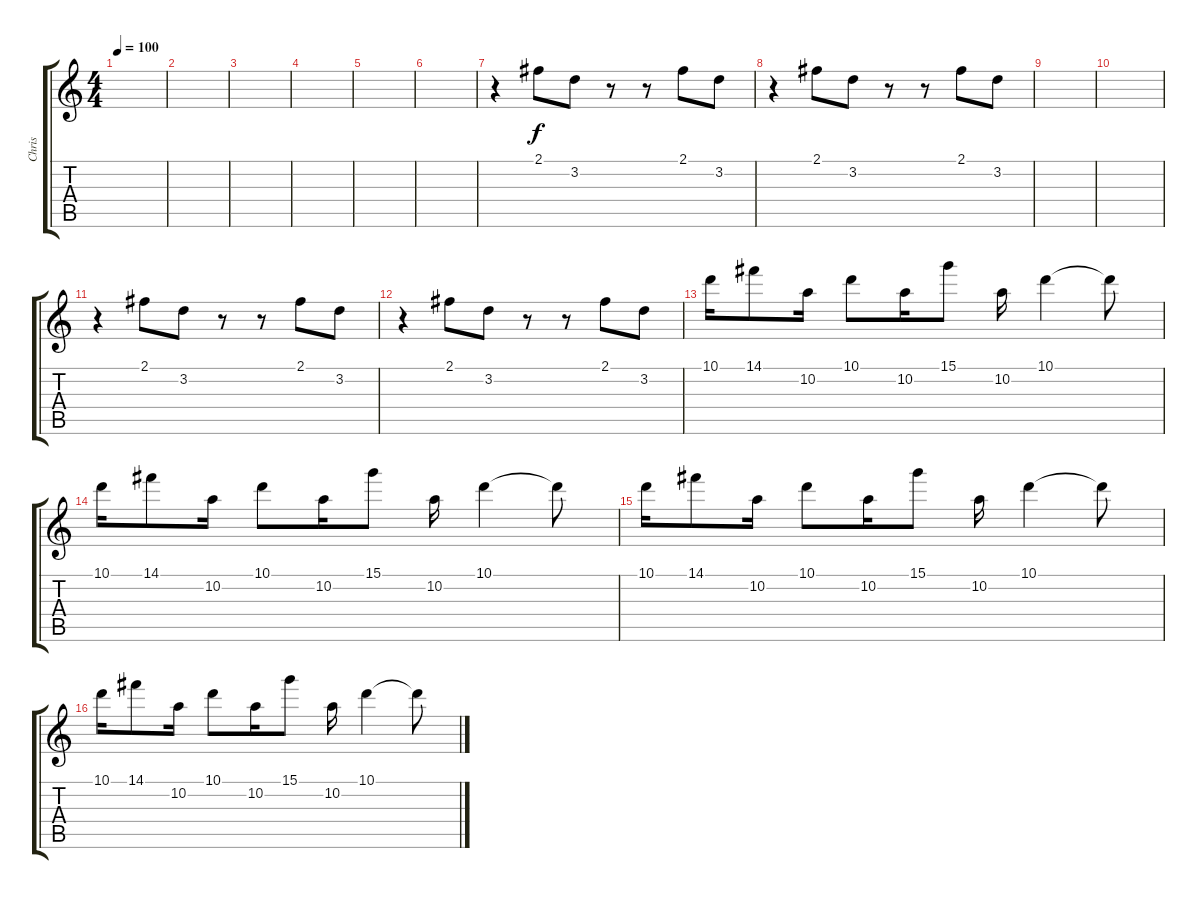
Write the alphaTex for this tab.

\track ("Chris" "Chris") {instrument distortionguitar}
\staff {score tabs}
\tuning (E4 B3 G3 D3 A2 E2) {hide}
\ts (4 4)
\tempo 100
\clef g2
\ks c
|
|
|
|
|
|
r.4 2.1.8 3.2.8 r.8 r.8 2.1.8 3.2.8 |
r.4 2.1.8 3.2.8 r.8 r.8 2.1.8 3.2.8 |
|
|
r.4 2.1.8 3.2.8 r.8 r.8 2.1.8 3.2.8 |
r.4 2.1.8 3.2.8 r.8 r.8 2.1.8 3.2.8 |
10.1.16 14.1.8 10.2.16 10.1.8 10.2.16 15.1.8 10.2.16 10.1.4 10.1{t}.8 |
10.1.16 14.1.8 10.2.16 10.1.8 10.2.16 15.1.8 10.2.16 10.1.4 10.1{t}.8 |
10.1.16 14.1.8 10.2.16 10.1.8 10.2.16 15.1.8 10.2.16 10.1.4 10.1{t}.8 |
10.1.16 14.1.8 10.2.16 10.1.8 10.2.16 15.1.8 10.2.16 10.1.4 10.1{t}.8
